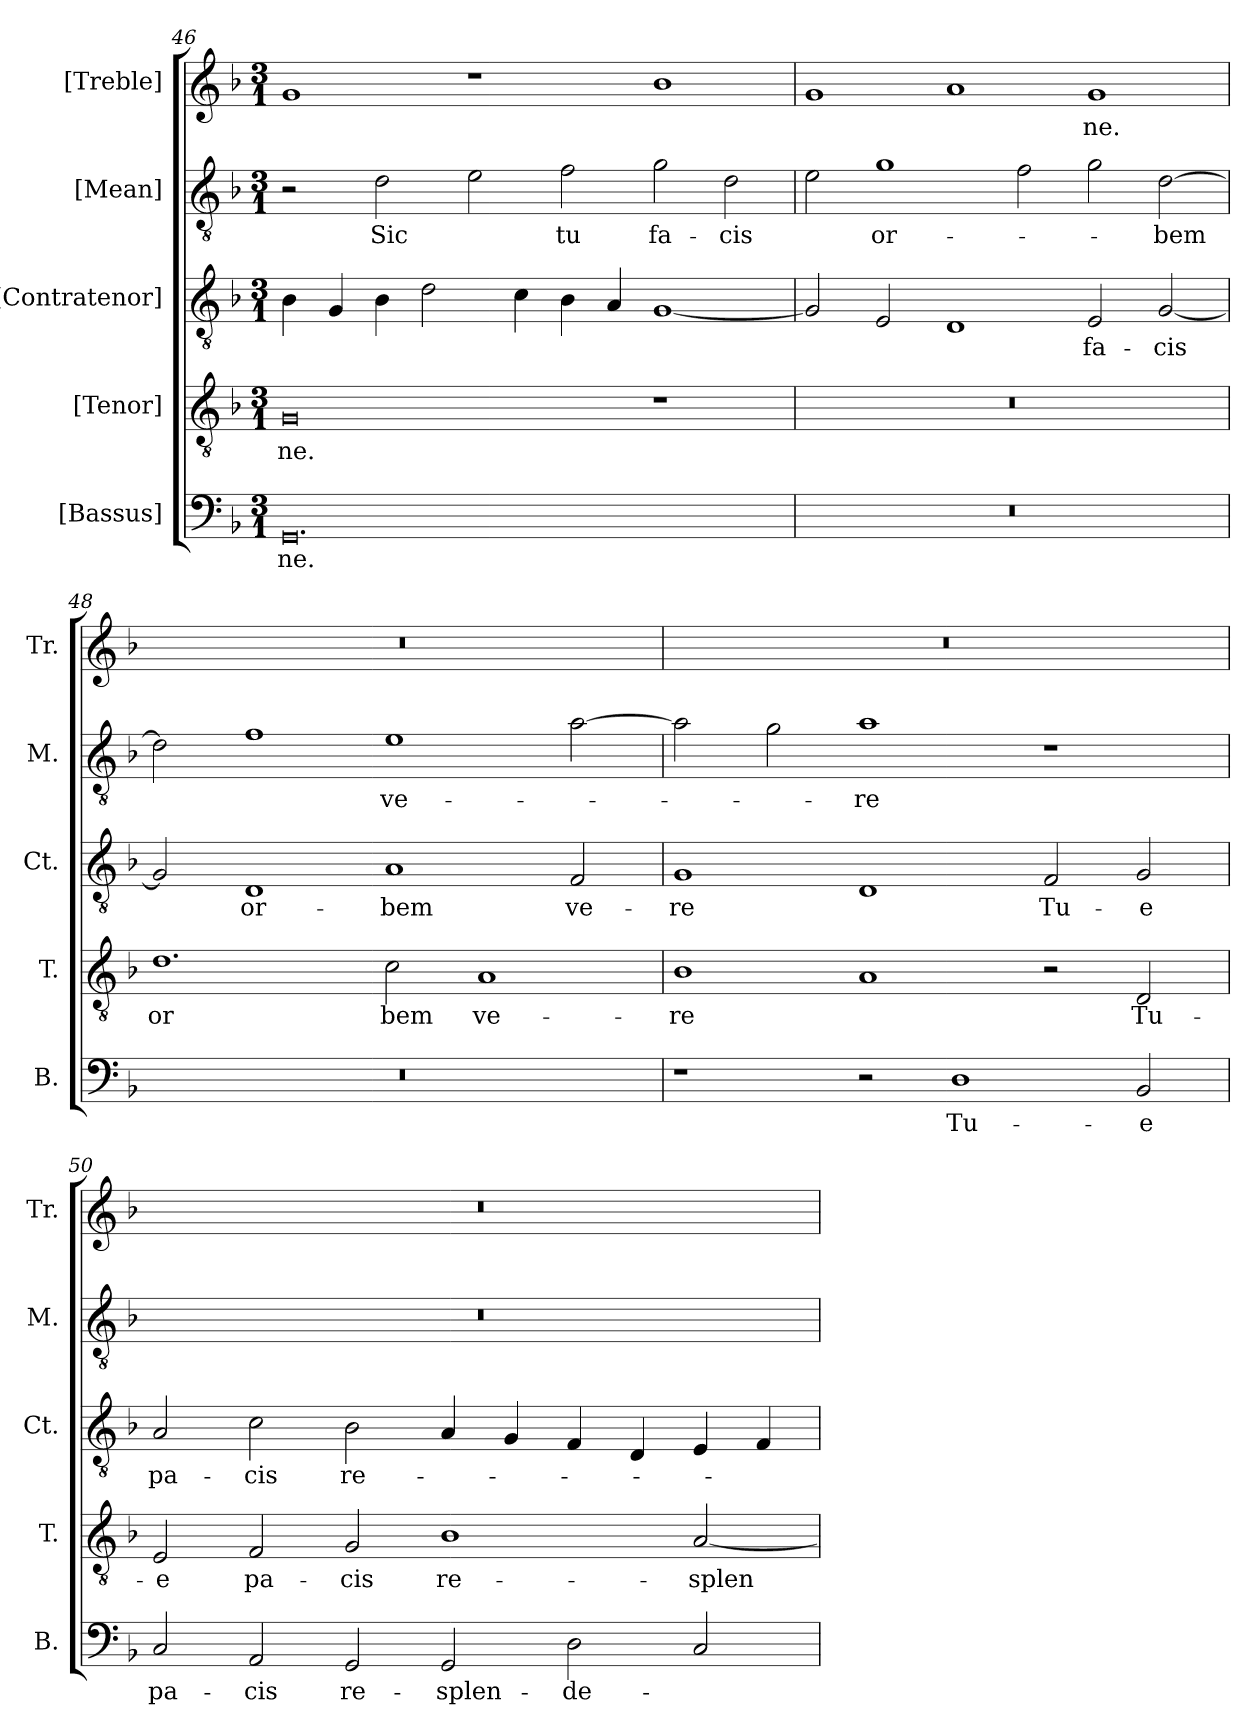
**kern	**text	**kern	**text	**kern	**text	**kern	**text	**kern	**text
*part5	*part5	*part4	*part4	*part3	*part3	*part2	*part2	*part1	*part1
*staff5	*staff5	*staff4	*staff4	*staff3	*staff3	*staff2	*staff2	*staff1	*staff1
*I"[Bassus]	*	*I"[Tenor]	*	*I"[Contratenor]	*	*I"[Mean]	*	*I"[Treble]	*
*I'B.	*	*I'T.	*	*I'Ct.	*	*I'M.	*	*I'Tr.	*
!!LO:LB:g=z
*clefF4	*	*clefGv2	*	*clefGv2	*	*clefGv2	*	*clefG2	*
*	*	*ITrd7c12	*	*ITrd7c12	*	*ITrd7c12	*	*	*
*k[b-]	*	*k[b-]	*	*k[b-]	*	*k[b-]	*	*k[b-]	*
*F:	*	*F:	*	*F:	*	*F:	*	*F:	*
*M3/1	*	*M3/1	*	*M3/1	*	*M3/1	*	*M3/1	*
=46	=46	=46	=46	=46	=46	=46	=46	=46	=46
!	!LO:LY:b:color=#000000	!	!	!	!	!	!	!	!
!	!	!	!LO:LY:b:color=#000000	!	!	!	!	!	!
0.GGi	-ne.	0GGi	-ne.	4BB-i\	.	2r	.	1gi	.
.	.	.	.	4GGi/	.	.	.	.	.
!	!	!	!	!	!	!	!LO:LY:b:color=#000000	!	!
.	.	.	.	4BB-i\	.	2Di\	Sic	.	.
.	.	.	.	2Di\	.	.	.	.	.
.	.	.	.	.	.	2Ei\	.	1r	.
.	.	.	.	4Ci\	.	.	.	.	.
!	!	!	!	!	!	!	!LO:LY:b:color=#000000	!	!
.	.	.	.	4BB-i\	.	2Fi\	tu	.	.
.	.	.	.	4AAi/	.	.	.	.	.
!	!	!	!	!	!	!	!LO:LY:b:color=#000000	!	!
.	.	1r	.	[<1GGi	.	2Gi\	fa-	1b-i	.
!	!	!	!	!	!	!	!LO:LY:b:color=#000000	!	!
.	.	.	.	.	.	2Di\	-cis	.	.
=47	=47	=47	=47	=47	=47	=47	=47	=47	=47
!LO:N:vis=1	!	!LO:N:vis=1	!	!	!	!	!	!	!
0.r	.	0.r	.	2GGi/]	.	2Ei\	.	1gi	.
!	!	!	!	!	!	!	!LO:LY:b:color=#000000	!	!
.	.	.	.	2EEi/	.	1Gi	or-	.	.
.	.	.	.	1DDi	.	.	.	1ai	.
.	.	.	.	.	.	2Fi\	.	.	.
!	!	!	!	!	!LO:LY:b:color=#000000	!	!	!	!
!	!	!	!	!	!	!	!	!	!LO:LY:b:color=#000000
.	.	.	.	2EEi/	fa-	2Gi\	.	1gi	-ne.
!	!	!	!	!	!LO:LY:b:color=#000000	!	!	!	!
!	!	!	!	!	!	!	!LO:LY:b:color=#000000	!	!
.	.	.	.	[<2GGi/	-cis	[>2Di\	-bem	.	.
=48	=48	=48	=48	=48	=48	=48	=48	=48	=48
!LO:N:vis=1	!	!	!	!	!	!	!	!	!
!	!	!	!LO:LY:b:color=#000000	!	!	!	!	!LO:N:vis=1	!
0.r	.	1.Di	or	2GGi/]	.	2Di\]	.	0.r	.
!	!	!	!	!	!LO:LY:b:color=#000000	!	!	!	!
.	.	.	.	1DDi	or-	1Fi	.	.	.
!	!	!	!LO:LY:b:color=#000000	!	!	!	!	!	!
!	!	!	!	!	!LO:LY:b:color=#000000	!	!	!	!
!	!	!	!	!	!	!	!LO:LY:b:color=#000000	!	!
.	.	2Ci\	bem	1AAi	-bem	1Ei	ve-	.	.
!	!	!	!LO:LY:b:color=#000000	!	!	!	!	!	!
.	.	1AAi	ve-	.	.	.	.	.	.
!	!	!	!	!	!LO:LY:b:color=#000000	!	!	!	!
.	.	.	.	2FFi/	ve-	[>2Ai\	.	.	.
!!LO:PB:g=z
=49	=49	=49	=49	=49	=49	=49	=49	=49	=49
!	!	!	!LO:LY:b:color=#000000	!	!	!	!	!	!
!	!	!	!	!	!LO:LY:b:color=#000000	!	!	!LO:N:vis=1	!
1r	.	1BB-i	-re	1GGi	-re	2Ai\]	.	0.r	.
.	.	.	.	.	.	2Gi\	.	.	.
!	!	!	!	!	!	!	!LO:LY:b:color=#000000	!	!
2r	.	1AAi	.	1DDi	.	1Ai	-re	.	.
!	!LO:LY:b:color=#000000	!	!	!	!	!	!	!	!
1Di	Tu-	.	.	.	.	.	.	.	.
!	!	!	!	!	!LO:LY:b:color=#000000	!	!	!	!
.	.	2r	.	2FFi/	Tu-	1r	.	.	.
!	!LO:LY:b:color=#000000	!	!	!	!	!	!	!	!
!	!	!	!LO:LY:b:color=#000000	!	!	!	!	!	!
!	!	!	!	!	!LO:LY:b:color=#000000	!	!	!	!
2BB-i/	-e	2DDi/	Tu-	2GGi/	-e	.	.	.	.
=50	=50	=50	=50	=50	=50	=50	=50	=50	=50
!	!LO:LY:b:color=#000000	!	!	!	!	!	!	!	!
!	!	!	!LO:LY:b:color=#000000	!	!	!	!	!	!
!	!	!	!	!	!LO:LY:b:color=#000000	!LO:N:vis=1	!	!LO:N:vis=1	!
2Ci/	pa-	2EEi/	-e	2AAi/	pa-	0.r	.	0.r	.
!	!LO:LY:b:color=#000000	!	!	!	!	!	!	!	!
!	!	!	!LO:LY:b:color=#000000	!	!	!	!	!	!
!	!	!	!	!	!LO:LY:b:color=#000000	!	!	!	!
2AAi/	-cis	2FFi/	pa-	2Ci\	-cis	.	.	.	.
!	!LO:LY:b:color=#000000	!	!	!	!	!	!	!	!
!	!	!	!LO:LY:b:color=#000000	!	!	!	!	!	!
!	!	!	!	!	!LO:LY:b:color=#000000	!	!	!	!
2GGi/	re-	2GGi/	-cis	2BB-i\	re-	.	.	.	.
!	!LO:LY:b:color=#000000	!	!	!	!	!	!	!	!
!	!	!	!LO:LY:b:color=#000000	!	!	!	!	!	!
2GGi/	-splen-	1BB-i	re-	4AAi/	.	.	.	.	.
.	.	.	.	4GGi/	.	.	.	.	.
!	!LO:LY:b:color=#000000	!	!	!	!	!	!	!	!
2Di\	-de-	.	.	4FFi/	.	.	.	.	.
.	.	.	.	4DDi/	.	.	.	.	.
!	!	!	!LO:LY:b:color=#000000	!	!	!	!	!	!
2Ci/	.	[<2AAi/	-splen-	4EEi/	.	.	.	.	.
.	.	.	.	4FFi/	.	.	.	.	.
=	=	=	=	=	=	=	=	=	=
*-	*-	*-	*-	*-	*-	*-	*-	*-	*-
